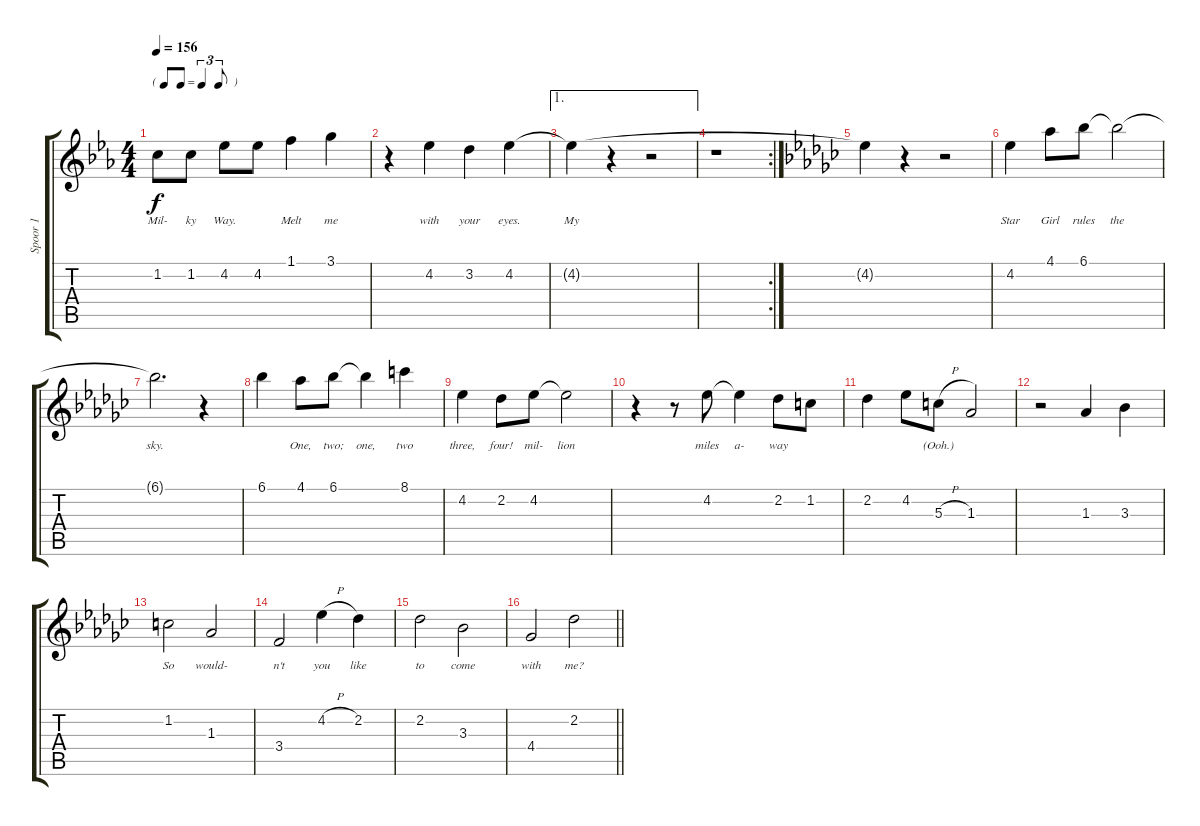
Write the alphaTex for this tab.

\track ("Spoor 1" "Spoor 1") {instrument acousticguitarsteel}
\staff {score tabs}
\tuning (E4 B3 G3 D3 A2 E2) {hide}
\ts (4 4)
\tf triplet8th
\tempo 156
\clef g2
\ks eb
1.2.8{lyrics (0 "Mil-") lyrics (1 "") lyrics (2 "") lyrics (3 "") lyrics (4 "") dy f} 1.2.8{lyrics (0 "ky") lyrics (1 "") lyrics (2 "") lyrics (3 "") lyrics (4 "")} 4.2.8{lyrics (0 "Way.") lyrics (1 "") lyrics (2 "") lyrics (3 "") lyrics (4 "")} 4.2.8{lyrics (0 "") lyrics (1 "") lyrics (2 "") lyrics (3 "") lyrics (4 "")} 1.1.4{lyrics (0 "Melt") lyrics (1 "") lyrics (2 "") lyrics (3 "") lyrics (4 "")} 3.1.4{lyrics (0 "me") lyrics (1 "") lyrics (2 "") lyrics (3 "") lyrics (4 "")} |
r.4 4.2.4{lyrics (0 "with") lyrics (1 "") lyrics (2 "") lyrics (3 "") lyrics (4 "")} 3.2.4{lyrics (0 "your") lyrics (1 "") lyrics (2 "") lyrics (3 "") lyrics (4 "")} 4.2.4{lyrics (0 "eyes.") lyrics (1 "") lyrics (2 "") lyrics (3 "") lyrics (4 "")} |
\ae 1
4.2{t}.4{lyrics (0 "My") lyrics (1 "") lyrics (2 "") lyrics (3 "") lyrics (4 "")} r.4 r.2 |
\rc 2
r.1 |
\ks gb
4.2{t}.4{lyrics (0 "") lyrics (1 "") lyrics (2 "") lyrics (3 "") lyrics (4 "")} r.4 r.2 |
4.2.4{lyrics (0 "Star") lyrics (1 "") lyrics (2 "") lyrics (3 "") lyrics (4 "")} 4.1.8{lyrics (0 "Girl") lyrics (1 "") lyrics (2 "") lyrics (3 "") lyrics (4 "")} 6.1.8{lyrics (0 "rules") lyrics (1 "") lyrics (2 "") lyrics (3 "") lyrics (4 "")} 6.1{t}.2{lyrics (0 "the") lyrics (1 "") lyrics (2 "") lyrics (3 "") lyrics (4 "")} |
6.1{t}.2{d lyrics (0 "sky.") lyrics (1 "") lyrics (2 "") lyrics (3 "") lyrics (4 "")} r.4 |
6.1.4{lyrics (0 "") lyrics (1 "") lyrics (2 "") lyrics (3 "") lyrics (4 "")} 4.1.8{lyrics (0 "One,") lyrics (1 "") lyrics (2 "") lyrics (3 "") lyrics (4 "")} 6.1.8{lyrics (0 "two;") lyrics (1 "") lyrics (2 "") lyrics (3 "") lyrics (4 "")} 6.1{t}.4{lyrics (0 "one,") lyrics (1 "") lyrics (2 "") lyrics (3 "") lyrics (4 "")} 8.1.4{lyrics (0 "two") lyrics (1 "") lyrics (2 "") lyrics (3 "") lyrics (4 "")} |
4.2.4{lyrics (0 "three,") lyrics (1 "") lyrics (2 "") lyrics (3 "") lyrics (4 "")} 2.2.8{lyrics (0 "four!") lyrics (1 "") lyrics (2 "") lyrics (3 "") lyrics (4 "")} 4.2.8{lyrics (0 "mil-") lyrics (1 "") lyrics (2 "") lyrics (3 "") lyrics (4 "")} 4.2{t}.2{lyrics (0 "lion") lyrics (1 "") lyrics (2 "") lyrics (3 "") lyrics (4 "")} |
r.4 r.8 4.2.8{lyrics (0 "miles") lyrics (1 "") lyrics (2 "") lyrics (3 "") lyrics (4 "")} 4.2{t}.4{lyrics (0 "a-") lyrics (1 "") lyrics (2 "") lyrics (3 "") lyrics (4 "")} 2.2.8{lyrics (0 "way") lyrics (1 "") lyrics (2 "") lyrics (3 "") lyrics (4 "")} 1.2.8{lyrics (0 "") lyrics (1 "") lyrics (2 "") lyrics (3 "") lyrics (4 "")} |
2.2.4{lyrics (0 "") lyrics (1 "") lyrics (2 "") lyrics (3 "") lyrics (4 "")} 4.2.8{lyrics (0 "") lyrics (1 "") lyrics (2 "") lyrics (3 "") lyrics (4 "")} 5.3{h}.8{lyrics (0 "(Ooh.)") lyrics (1 "") lyrics (2 "") lyrics (3 "") lyrics (4 "")} 1.3.2{lyrics (0 "") lyrics (1 "") lyrics (2 "") lyrics (3 "") lyrics (4 "")} |
r.2 1.3.4{lyrics (0 "") lyrics (1 "") lyrics (2 "") lyrics (3 "") lyrics (4 "")} 3.3.4{lyrics (0 "") lyrics (1 "") lyrics (2 "") lyrics (3 "") lyrics (4 "")} |
1.2.2{lyrics (0 "So") lyrics (1 "") lyrics (2 "") lyrics (3 "") lyrics (4 "")} 1.3.2{lyrics (0 "would-") lyrics (1 "") lyrics (2 "") lyrics (3 "") lyrics (4 "")} |
3.4.2{lyrics (0 "n't") lyrics (1 "") lyrics (2 "") lyrics (3 "") lyrics (4 "")} 4.2{h}.4{lyrics (0 "you") lyrics (1 "") lyrics (2 "") lyrics (3 "") lyrics (4 "")} 2.2.4{lyrics (0 "like") lyrics (1 "") lyrics (2 "") lyrics (3 "") lyrics (4 "")} |
2.2.2{lyrics (0 "to") lyrics (1 "") lyrics (2 "") lyrics (3 "") lyrics (4 "")} 3.3.2{lyrics (0 "come") lyrics (1 "") lyrics (2 "") lyrics (3 "") lyrics (4 "")} |
\barLineRight lightlight
4.4.2{lyrics (0 "with") lyrics (1 "") lyrics (2 "") lyrics (3 "") lyrics (4 "")} 2.2.2{lyrics (0 "me?") lyrics (1 "") lyrics (2 "") lyrics (3 "") lyrics (4 "")}
